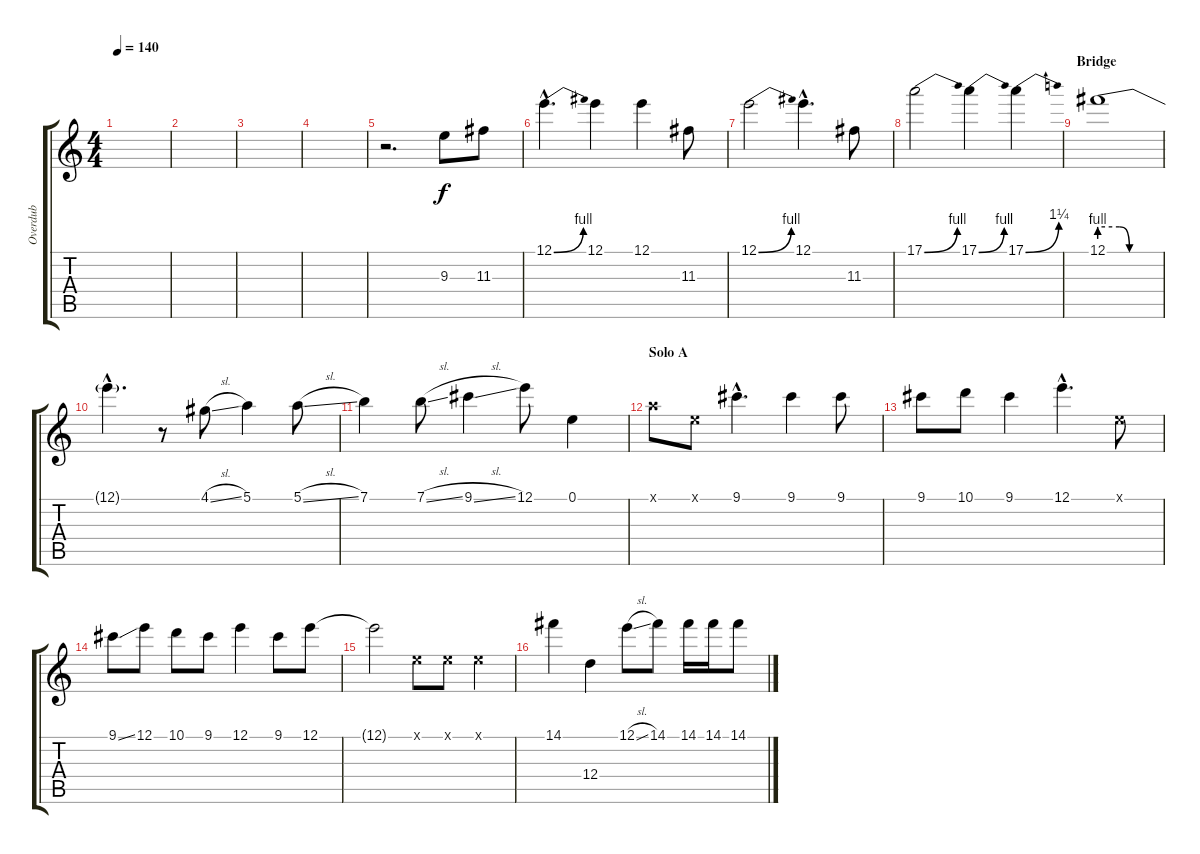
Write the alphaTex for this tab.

\track ("Overdub" "Overdub") {instrument distortionguitar}
\staff {score tabs}
\tuning (E4 B3 G3 D3 A2 E2) {hide}
\ts (4 4)
\tempo 140
\clef g2
\ks c
|
|
|
|
r.2{d} 9.3.8 11.3.8 |
12.1{be (bend 0 0 60 4) hac}.4{d} 12.1.4 12.1.4 11.3.8 |
12.1{be (bend 0 0 60 4)}.2 12.1{hac}.4{d} 11.3.8 |
17.1{be (bend 0 0 60 4)}.2 17.1{be (bend 0 0 60 4)}.4 17.1{be (bend 0 0 60 5)}.4 |
\section ("" "Bridge")
12.1{be (custom 0 4 20 4 30 0 60 0)}.1 |
12.1{hac t}.4{d} r.8 4.1{sl}.8 5.1.4 5.1{sl}.8 |
7.1.4 7.1{sl}.8 9.1{sl}.4 12.1.8 0.1.4 |
\section ("" "Solo A")
5.1{x}.8 0.1{x}.8 9.1{hac}.4{d} 9.1.4 9.1.8 |
9.1.8 10.1.8 9.1.4 12.1{hac}.4{d} 0.1{x}.8 |
9.1{ss}.8 12.1.8 10.1.8 9.1.8 12.1.4 9.1.8 12.1.8 |
12.1{t}.2 0.1{x}.8 0.1{x}.8 0.1{x}.4 |
14.1.4 12.4.4 12.1{sl}.8 14.1.8 14.1.16 14.1.16 14.1.8
